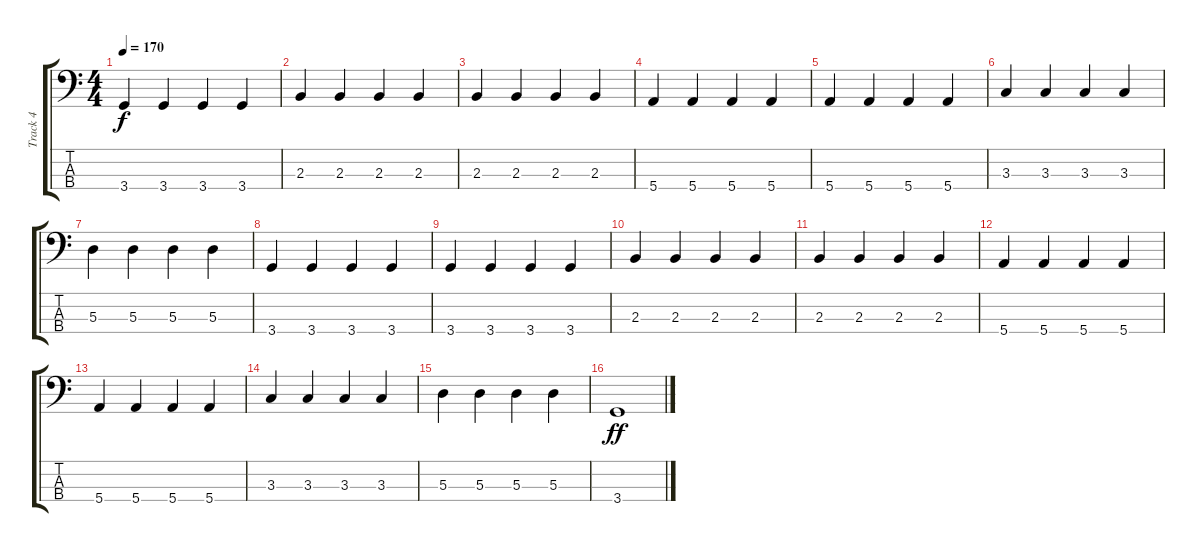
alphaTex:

\track ("Track 4" "Track 4") {instrument electricbassfinger}
\staff {score tabs}
\tuning (G2 D2 A1 E1) {hide}
\ts (4 4)
\tempo 170
\clef f4
\ks c
3.4.4{dy f} 3.4.4 3.4.4 3.4.4 |
2.3.4 2.3.4 2.3.4 2.3.4 |
2.3.4 2.3.4 2.3.4 2.3.4 |
5.4.4 5.4.4 5.4.4 5.4.4 |
5.4.4 5.4.4 5.4.4 5.4.4 |
3.3.4 3.3.4 3.3.4 3.3.4 |
5.3.4 5.3.4 5.3.4 5.3.4 |
3.4.4 3.4.4 3.4.4 3.4.4 |
3.4.4 3.4.4 3.4.4 3.4.4 |
2.3.4 2.3.4 2.3.4 2.3.4 |
2.3.4 2.3.4 2.3.4 2.3.4 |
5.4.4 5.4.4 5.4.4 5.4.4 |
5.4.4 5.4.4 5.4.4 5.4.4 |
3.3.4 3.3.4 3.3.4 3.3.4 |
5.3.4 5.3.4 5.3.4 5.3.4 |
3.4.1{dy ff}
